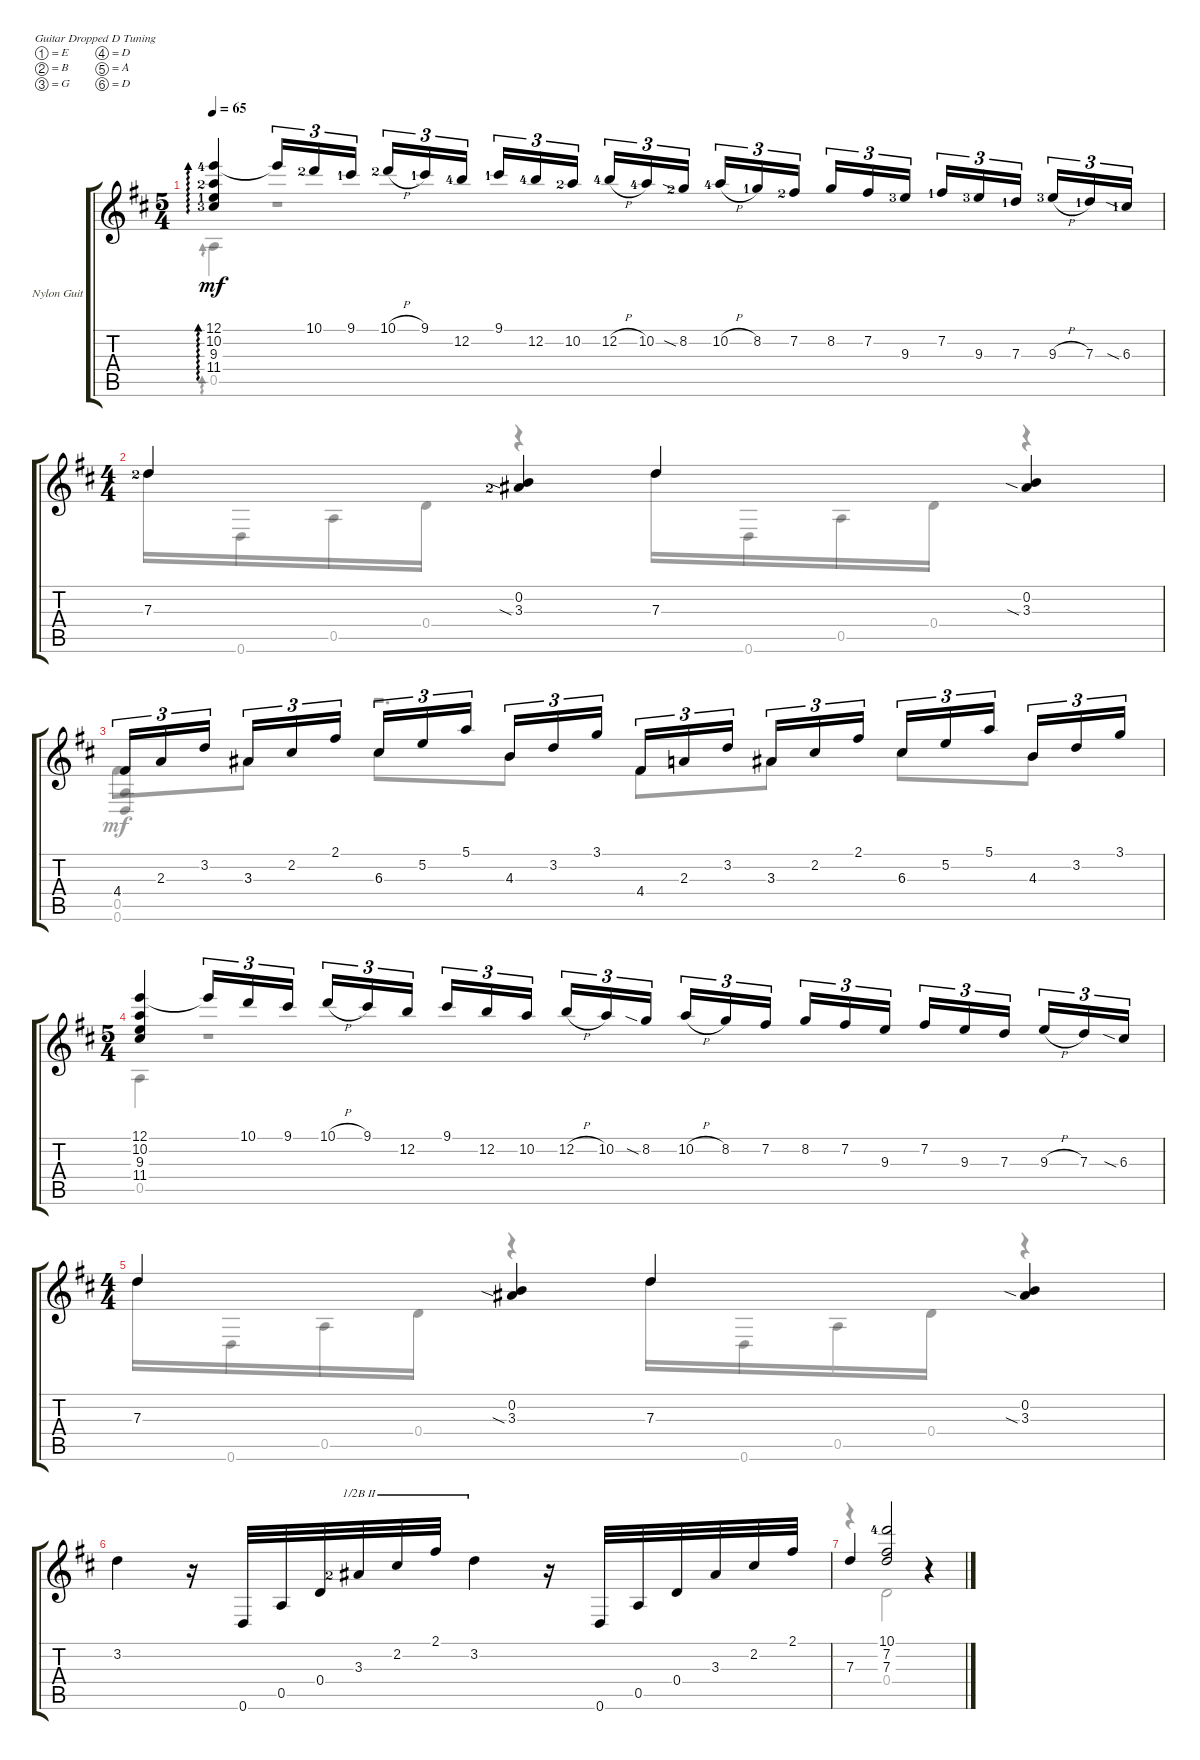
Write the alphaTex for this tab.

\defaultSystemsLayout 4
\bracketExtendMode groupsimilarinstruments
\firstSystemTrackNameOrientation horizontal
\otherSystemsTrackNameOrientation horizontal
\track ("Nylon Guitar" "Nylon Guit") {instrument acousticguitarsteel}
\staff {score tabs}
\tuning (E4 B3 G3 D3 A2 D2)
\voice
\ts (5 4)
\tempo 65
\clef g2
\ks bminor
(12.1{lf 5} 10.2{lf 3} 9.3{lf 2} 11.4{lf 4}).4{ad 0 dy mf} 12.1{t}.16{tu (3 2)} 10.1{lf 3}.16{tu (3 2)} 9.1{lf 2}.16{tu (3 2)} 10.1{h lf 3}.16{tu (3 2)} 9.1{lf 2}.16{tu (3 2)} 12.2{lf 5}.16{tu (3 2)} 9.1{lf 2}.16{tu (3 2)} 12.2{lf 5}.16{tu (3 2)} 10.2{lf 3}.16{tu (3 2)} 12.2{h lf 5}.16{tu (3 2)} 10.2{lf 5}.16{tu (3 2)} 8.2{sia lf 3}.16{tu (3 2)} 10.2{h lf 5}.16{tu (3 2)} 8.2{lf 2}.16{tu (3 2)} 7.2{lf 3}.16{tu (3 2)} 8.2.16{tu (3 2)} 7.2.16{tu (3 2)} 9.3{lf 4}.16{tu (3 2)} 7.2{lf 2}.16{tu (3 2)} 9.3{lf 4}.16{tu (3 2)} 7.3{lf 2}.16{tu (3 2)} 9.3{h lf 4}.16{tu (3 2)} 7.3{lf 2}.16{tu (3 2)} 6.3{sia lf 2}.16{tu (3 2)} |
\ts (4 4)
7.3{lf 3}.4 (3.3{sia lf 3} 0.2).4 7.3.4 (0.2 3.3{sia}).4 |
4.4.16{tu (3 2)} 2.3.16{tu (3 2)} 3.2.16{tu (3 2)} 3.3.16{tu (3 2)} 2.2.16{tu (3 2)} 2.1.16{tu (3 2)} 6.3.16{tu (3 2)} 5.2.16{tu (3 2)} 5.1.16{tu (3 2)} 4.3.16{tu (3 2)} 3.2.16{tu (3 2)} 3.1.16{tu (3 2)} 4.4.16{tu (3 2)} 2.3.16{tu (3 2)} 3.2.16{tu (3 2)} 3.3.16{tu (3 2)} 2.2.16{tu (3 2)} 2.1.16{tu (3 2)} 6.3.16{tu (3 2)} 5.2.16{tu (3 2)} 5.1.16{tu (3 2)} 4.3.16{tu (3 2)} 3.2.16{tu (3 2)} 3.1.16{tu (3 2)} |
\ts (5 4)
(12.1 10.2 9.3 11.4).4 12.1{t}.16{tu (3 2)} 10.1.16{tu (3 2)} 9.1.16{tu (3 2)} 10.1{h}.16{tu (3 2)} 9.1.16{tu (3 2)} 12.2.16{tu (3 2)} 9.1.16{tu (3 2)} 12.2.16{tu (3 2)} 10.2.16{tu (3 2)} 12.2{h}.16{tu (3 2)} 10.2.16{tu (3 2)} 8.2{sia}.16{tu (3 2)} 10.2{h}.16{tu (3 2)} 8.2.16{tu (3 2)} 7.2.16{tu (3 2)} 8.2.16{tu (3 2)} 7.2.16{tu (3 2)} 9.3.16{tu (3 2)} 7.2.16{tu (3 2)} 9.3.16{tu (3 2)} 7.3.16{tu (3 2)} 9.3{h}.16{tu (3 2)} 7.3.16{tu (3 2)} 6.3{sia}.16{tu (3 2)} |
\ts (4 4)
7.3.4 (3.3{sia} 0.2).4 7.3.4 (0.2 3.3{sia}).4 |
3.2.4 r.16 0.6.32 0.5.32 0.4.32 3.3{lf 3}.32{barre (2 half)} 2.2.32{barre (2 half)} 2.1.32{barre (2 half)} 3.2.4{barre (2 half)} r.16 0.6.32 0.5.32 0.4.32 3.3.32 2.2.32 2.1.32 |
7.3.4 (10.1{lf 5} 7.2 7.3).2 r.4
\voice
\clef g2
\ottava regular
\simile none
\ks bminor
0.5.4{ad 0 dy mf} r.1 |
7.3{lf 3}.16 0.6.16 0.5.16 0.4.16 r.4 7.3.16 0.6.16 0.5.16 0.4.16 r.4 |
(0.5 0.6).4{beam invert} r.2{d} |
0.5.4 r.1 |
7.3.16 0.6.16 0.5.16 0.4.16 r.4 7.3.16 0.6.16 0.5.16 0.4.16 r.4 |
|
r.4 0.4.2 r.4
\voice
\clef g2
\ottava regular
\simile none
\ks bminor
|
|
4.4.8 3.3.8 6.3.8 4.3.8 4.4.8 3.3.8 6.3.8 4.3.8 |
|
|
|
